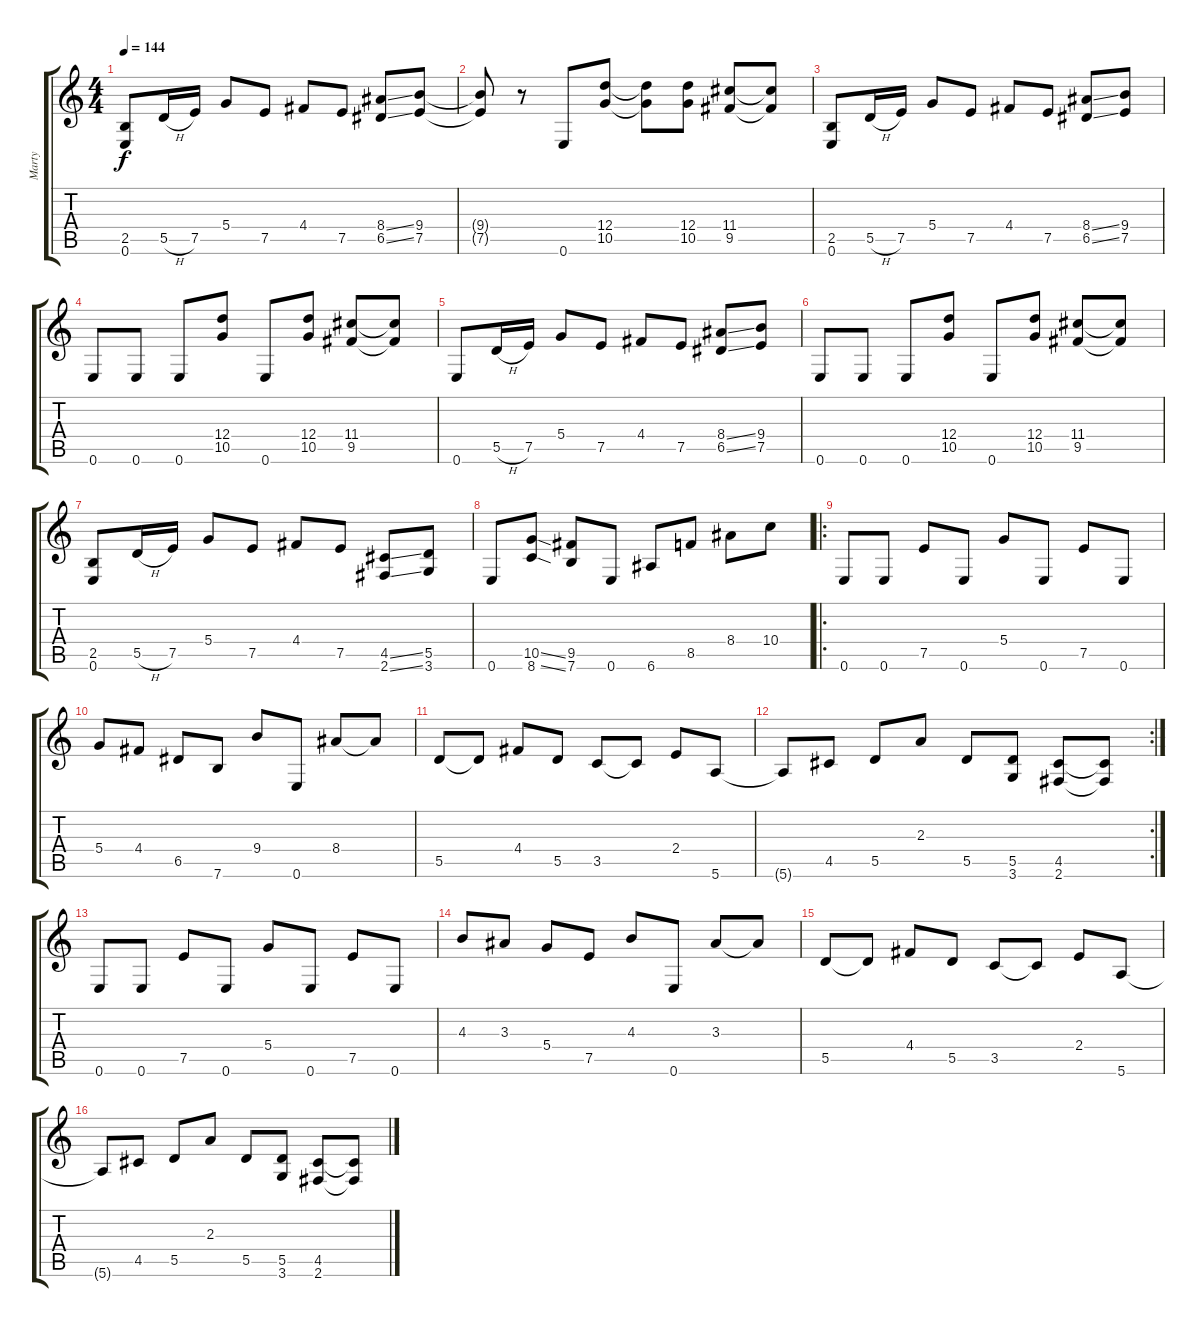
\track ("Marty" "Marty") {instrument distortionguitar}
\staff {score tabs}
\tuning (E4 B3 G3 D3 A2 E2) {hide}
\ts (4 4)
\tempo 144
\clef g2
\ks c
(2.5 0.6).8{dy f} 5.5{h}.16 7.5.16 5.4.8 7.5.8 4.4.8 7.5.8 (8.4{ss} 6.5{ss}).8 (9.4 7.5).8 |
(9.4{t} 7.5{t}).8 r.8 0.6.8 (12.4 10.5).8 (12.4{t} 10.5{t}).8 (12.4 10.5).8 (11.4 9.5).8 (11.4{t} 9.5{t}).8 |
(2.5 0.6).8 5.5{h}.16 7.5.16 5.4.8 7.5.8 4.4.8 7.5.8 (8.4{ss} 6.5{ss}).8 (9.4 7.5).8 |
0.6.8 0.6.8 0.6.8 (12.4 10.5).8 0.6.8 (12.4 10.5).8 (11.4 9.5).8 (11.4{t} 9.5{t}).8 |
0.6.8 5.5{h}.16 7.5.16 5.4.8 7.5.8 4.4.8 7.5.8 (8.4{ss} 6.5{ss}).8 (9.4 7.5).8 |
0.6.8 0.6.8 0.6.8 (12.4 10.5).8 0.6.8 (12.4 10.5).8 (11.4 9.5).8 (11.4{t} 9.5{t}).8 |
(2.5 0.6).8 5.5{h}.16 7.5.16 5.4.8 7.5.8 4.4.8 7.5.8 (4.5{ss} 2.6{ss}).8 (5.5 3.6).8 |
0.6.8 (10.5{ss} 8.6{ss}).8 (9.5 7.6).8 0.6.8 6.6.8 8.5.8 8.4.8 10.4.8 |
\ro
0.6.8 0.6.8 7.5.8 0.6.8 5.4.8 0.6.8 7.5.8 0.6.8 |
5.4.8 4.4.8 6.5.8 7.6.8 9.4.8 0.6.8 8.4.8 8.4{t}.8 |
5.5.8 5.5{t}.8 4.4.8 5.5.8 3.5.8 3.5{t}.8 2.4.8 5.6.8 |
\rc 2
5.6{t}.8 4.5.8 5.5.8 2.3.8 5.5.8 (5.5 3.6).8 (4.5 2.6).8 (4.5{t} 2.6{t}).8 |
0.6.8 0.6.8 7.5.8 0.6.8 5.4.8 0.6.8 7.5.8 0.6.8 |
4.3.8 3.3.8 5.4.8 7.5.8 4.3.8 0.6.8 3.3.8 3.3{t}.8 |
5.5.8 5.5{t}.8 4.4.8 5.5.8 3.5.8 3.5{t}.8 2.4.8 5.6.8 |
5.6{t}.8 4.5.8 5.5.8 2.3.8 5.5.8 (5.5 3.6).8 (4.5 2.6).8 (4.5{t} 2.6{t}).8
